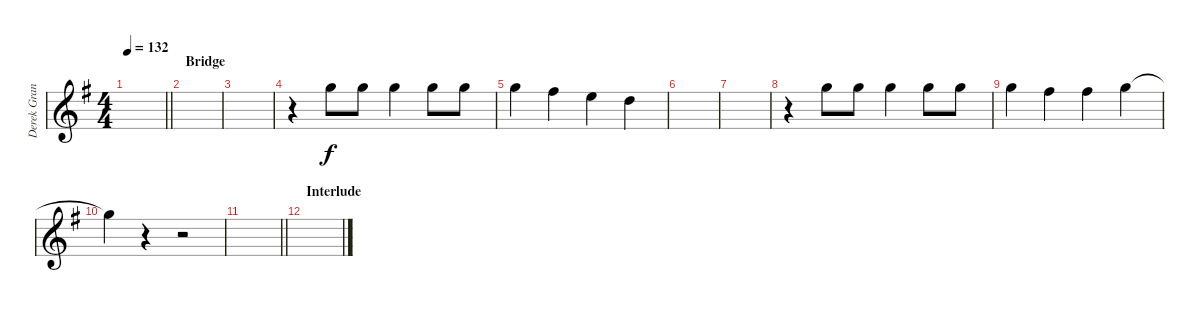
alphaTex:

\track ("Derek Grant - Vocals" "Derek Gran") {instrument overdrivenguitar}
\staff {score}
\tuning (E4 B3 G3 D3 A2 E2) {hide}
\ts (4 4)
\tempo 132
\clef g2
\barLineRight lightlight
\ks g
|
\section ("" "Bridge")
|
|
r.4 3.1.8 3.1.8 3.1.4 3.1.8 3.1.8 |
3.1.4 2.1.4 0.1.4 3.2.4 |
|
|
r.4 3.1.8 3.1.8 3.1.4 3.1.8 3.1.8 |
3.1.4 2.1.4 7.2.4 3.1.4 |
3.1{t}.4 r.4 r.2 |
\barLineRight lightlight
|
\section ("" "Interlude")
